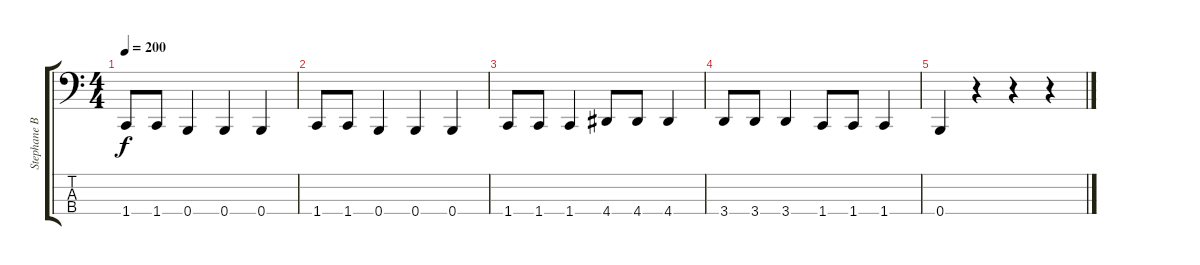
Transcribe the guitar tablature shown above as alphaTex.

\track ("Stephane Barbe" "Stephane B") {instrument electricbasspick}
\staff {score tabs}
\tuning (D2 A1 E1 B0) {hide}
\ts (4 4)
\tempo 200
\clef f4
\ks c
1.4.8{dy f} 1.4.8 0.4.4 0.4.4 0.4.4 |
1.4.8 1.4.8 0.4.4 0.4.4 0.4.4 |
1.4.8 1.4.8 1.4.4 4.4.8 4.4.8 4.4.4 |
3.4.8 3.4.8 3.4.4 1.4.8 1.4.8 1.4.4 |
\section ("" "")
0.4.4 r.4 r.4 r.4
